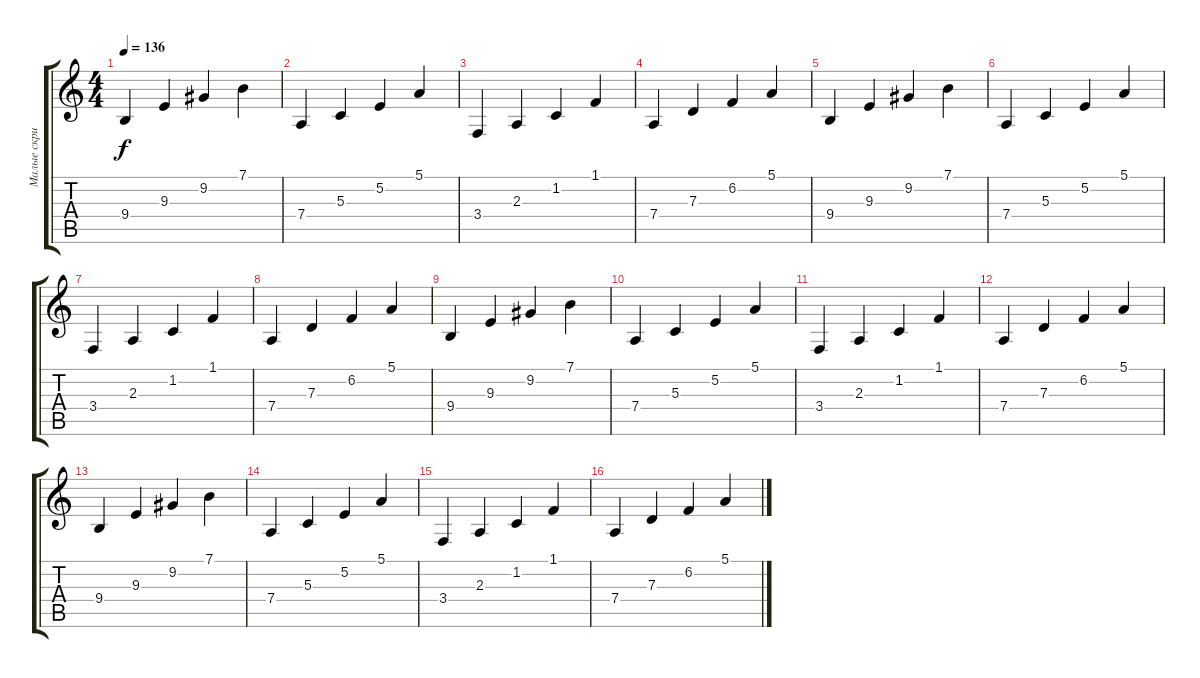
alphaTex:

\track ("Малые скрипки" "Малые скри") {instrument pizzicatostrings}
\staff {score tabs}
\tuning (E4 B3 G3 D3 A2 E2) {hide}
\ts (4 4)
\tempo 136
\clef g2
\ks c
9.4.4{dy f} 9.3.4 9.2.4 7.1.4 |
7.4.4 5.3.4 5.2.4 5.1.4 |
3.4.4 2.3.4 1.2.4 1.1.4 |
7.4.4 7.3.4 6.2.4 5.1.4 |
9.4.4 9.3.4 9.2.4 7.1.4 |
7.4.4 5.3.4 5.2.4 5.1.4 |
3.4.4 2.3.4 1.2.4 1.1.4 |
7.4.4 7.3.4 6.2.4 5.1.4 |
9.4.4 9.3.4 9.2.4 7.1.4 |
7.4.4 5.3.4 5.2.4 5.1.4 |
3.4.4 2.3.4 1.2.4 1.1.4 |
7.4.4 7.3.4 6.2.4 5.1.4 |
9.4.4 9.3.4 9.2.4 7.1.4 |
7.4.4 5.3.4 5.2.4 5.1.4 |
3.4.4 2.3.4 1.2.4 1.1.4 |
7.4.4 7.3.4 6.2.4 5.1.4
